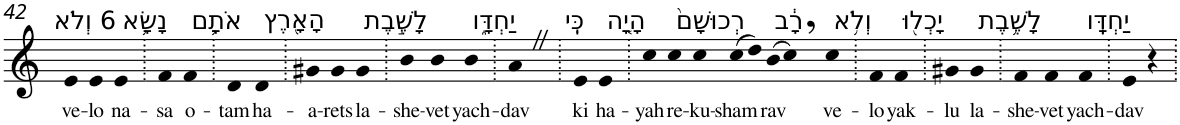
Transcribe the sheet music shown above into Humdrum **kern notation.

**kern	**text
*part1	*part1
*staff1	*staff1
*I"Piano	*
*I'Pno	*
!!LO:PB:g=z
*clefG2	*
*k[]	*
=42	=42
!LO:TX:a:t=6 וְלֹא	!
!	!LO:LY:b
4e	ve-
!	!LO:LY:b
4e	-lo
!LO:TX:a:t=נָשָׂ֥א	!
!	!LO:LY:b
4e	na-
=43.	=43.
!	!LO:LY:b
4f	-sa
!LO:TX:a:t=אֹתָ֛ם	!
!	!LO:LY:b
4f	o-
=44.	=44.
!	!LO:LY:b
4d	-tam
!LO:TX:a:t=הָאָ֖רֶץ	!
!	!LO:LY:b
4d	ha-
=45.	=45.
!	!LO:LY:b
4g#X	-a-
!	!LO:LY:b
4g#	-rets
!LO:TX:a:t=לָשֶׁ֣בֶת	!
!	!LO:LY:b
4g#	la-
=46.	=46.
!	!LO:LY:b
4b	-she-
!	!LO:LY:b
4b	-vet
!LO:TX:a:t=יַחְדָּ֑ו	!
!	!LO:LY:b
4b	yach-
=47.	=47.
!	!LO:LY:b
4aZ	-dav
=48.	=48.
!LO:TX:a:t=כִּֽי	!
!	!LO:LY:b
4e	ki
!LO:TX:a:t=הָיָ֤ה	!
!	!LO:LY:b
4e	ha-
=49.	=49.
!	!LO:LY:b
4cc	-yah
!LO:TX:a:t=רְכוּשָׁם֙	!
!	!LO:LY:b
4cc	re-
!	!LO:LY:b
4cc	-ku-
!	!LO:LY:b
(>8cc	-sham
8dd)	.
!LO:TX:a:t=רָ֔ב	!
!	!LO:LY:b
(>8b	rav
8cc,)	.
!LO:TX:a:t=וְלֹ֥א	!
!	!LO:LY:b
4cc	ve-
=50.	=50.
!	!LO:LY:b
4f	-lo
!LO:TX:a:t=יָכְל֖וּ	!
!	!LO:LY:b
4f	yak-
=51.	=51.
!	!LO:LY:b
4g#X	-lu
!LO:TX:a:t=לָשֶׁ֥בֶת	!
!	!LO:LY:b
4g#	la-
=52.	=52.
!	!LO:LY:b
4f	-she-
!	!LO:LY:b
4f	-vet
!LO:TX:a:t=יַחְדָּֽו	!
!	!LO:LY:b
4f	yach-
=53.	=53.
!	!LO:LY:b
4e	-dav
4r	.
=.	=.
*-	*-
